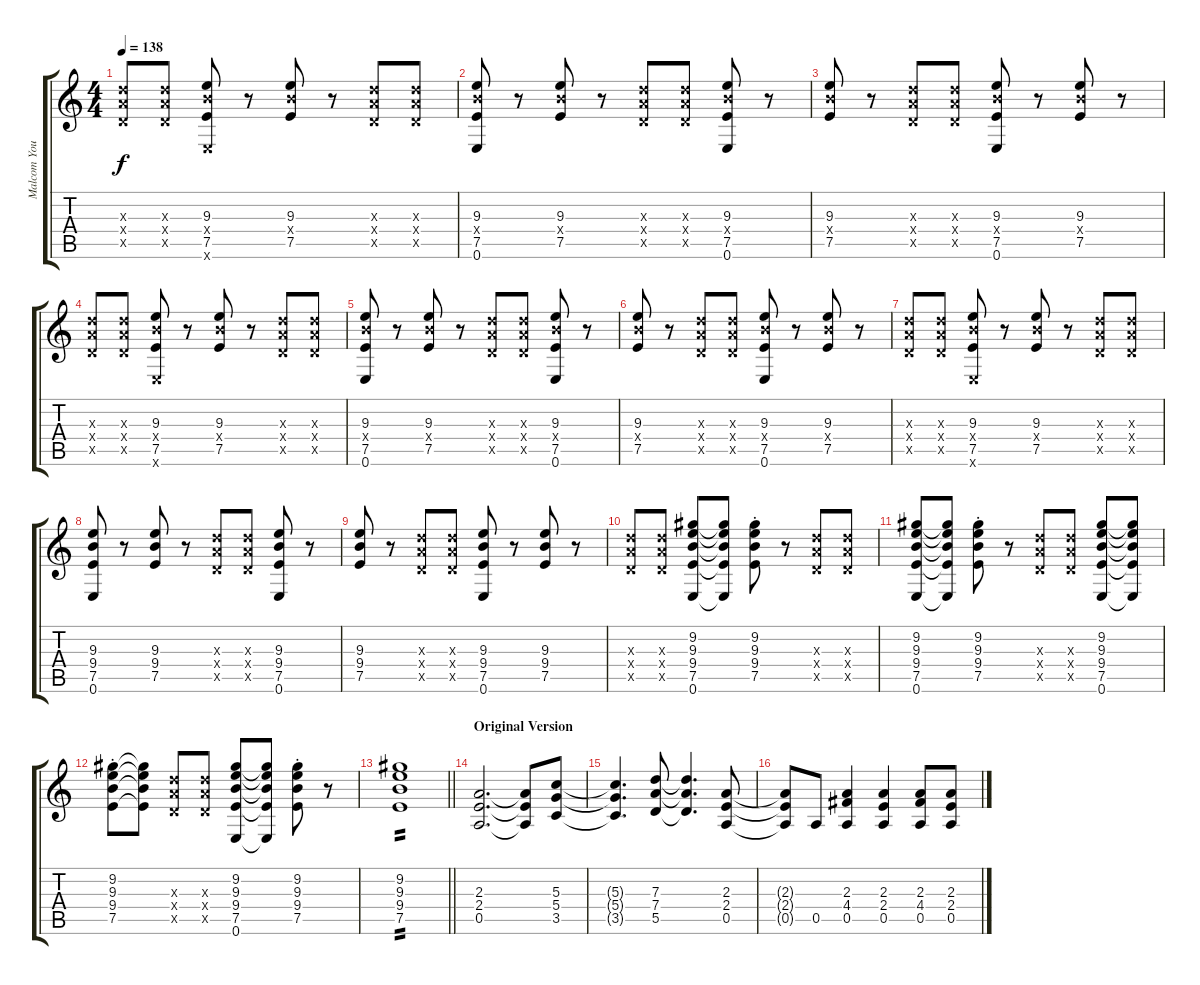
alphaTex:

\track ("Malcom Young" "Malcom You") {instrument overdrivenguitar}
\staff {score tabs}
\tuning (E4 B3 G3 D3 A2 E2) {hide}
\ts (4 4)
\tempo 138
\clef g2
\ks c
(7.3{x} 7.4{x} 5.5{x}).8{dy f} (7.3{x} 7.4{x} 5.5{x}).8 (9.3 9.4{x} 7.5 0.6{x}).8 r.8 (9.3 9.4{x} 7.5).8 r.8 (7.3{x} 7.4{x} 5.5{x}).8 (7.3{x} 7.4{x} 5.5{x}).8 |
(9.3 9.4{x} 7.5 0.6).8 r.8 (9.3 9.4{x} 7.5).8 r.8 (7.3{x} 7.4{x} 5.5{x}).8 (7.3{x} 7.4{x} 5.5{x}).8 (9.3 9.4{x} 7.5 0.6).8 r.8 |
(9.3 9.4{x} 7.5).8 r.8 (7.3{x} 7.4{x} 5.5{x}).8 (7.3{x} 7.4{x} 5.5{x}).8 (9.3 9.4{x} 7.5 0.6).8 r.8 (9.3 9.4{x} 7.5).8 r.8 |
(7.3{x} 7.4{x} 5.5{x}).8{volume 8} (7.3{x} 7.4{x} 5.5{x}).8 (9.3 9.4{x} 7.5 0.6{x}).8 r.8 (9.3 9.4{x} 7.5).8 r.8 (7.3{x} 7.4{x} 5.5{x}).8 (7.3{x} 7.4{x} 5.5{x}).8 |
(9.3 9.4{x} 7.5 0.6).8 r.8 (9.3 9.4{x} 7.5).8 r.8 (7.3{x} 7.4{x} 5.5{x}).8 (7.3{x} 7.4{x} 5.5{x}).8 (9.3 9.4{x} 7.5 0.6).8 r.8 |
(9.3 9.4{x} 7.5).8{volume 11} r.8 (7.3{x} 7.4{x} 5.5{x}).8 (7.3{x} 7.4{x} 5.5{x}).8 (9.3 9.4{x} 7.5 0.6).8 r.8 (9.3 9.4{x} 7.5).8 r.8 |
(7.3{x} 7.4{x} 5.5{x}).8 (7.3{x} 7.4{x} 5.5{x}).8 (9.3 9.4{x} 7.5 0.6{x}).8 r.8 (9.3 9.4{x} 7.5).8 r.8 (7.3{x} 7.4{x} 5.5{x}).8 (7.3{x} 7.4{x} 5.5{x}).8 |
(9.3 9.4 7.5 0.6).8 r.8 (9.3 9.4 7.5).8 r.8 (7.3{x} 7.4{x} 5.5{x}).8 (7.3{x} 7.4{x} 5.5{x}).8 (9.3 9.4 7.5 0.6).8 r.8 |
(9.3 9.4 7.5).8 r.8 (7.3{x} 7.4{x} 5.5{x}).8 (7.3{x} 7.4{x} 5.5{x}).8 (9.3 9.4 7.5 0.6).8 r.8 (9.3 9.4 7.5).8 r.8 |
(7.3{x} 7.4{x} 5.5{x}).8 (7.3{x} 7.4{x} 5.5{x}).8 (9.2 9.3 9.4 7.5 0.6).8 (9.2{t} 9.3{t} 9.4{t} 7.5{t} 0.6{t}).8 (9.2{st} 9.3 9.4 7.5).8 r.8 (7.3{x} 7.4{x} 5.5{x}).8 (7.3{x} 7.4{x} 5.5{x}).8 |
(9.2 9.3 9.4 7.5 0.6).8 (9.2{t} 9.3{t} 9.4{t} 7.5{t} 0.6{t}).8 (9.2{st} 9.3 9.4 7.5).8 r.8 (7.3{x} 7.4{x} 5.5{x}).8 (7.3{x} 7.4{x} 5.5{x}).8 (9.2 9.3 9.4 7.5 0.6).8 (9.2{t} 9.3{t} 9.4{t} 7.5{t} 0.6{t}).8 |
(9.2{st} 9.3 9.4 7.5).8 (9.2{t} 9.3{t} 9.4{t} 7.5{t}).8 (7.3{x} 7.4{x} 5.5{x}).8 (7.3{x} 7.4{x} 5.5{x}).8 (9.2 9.3 9.4 7.5 0.6).8 (9.2{t} 9.3{t} 9.4{t} 7.5{t} 0.6{t}).8 (9.2{st} 9.3 9.4 7.5).8 r.8 |
\barLineRight lightlight
(9.2 9.3 9.4 7.5).1{tp 2} |
\section ("" "Original Version")
(2.3 2.4 0.5).2{d} (2.3{t} 2.4{t} 0.5{t}).8 (5.3 5.4 3.5).8 |
(5.3{t} 5.4{t} 3.5{t}).4{d} (7.3 7.4 5.5).8 (7.3{t} 7.4{t} 5.5{t}).4{d} (2.3 2.4 0.5).8 |
(2.3{t} 2.4{t} 0.5{t}).8 0.5.8 (2.3 4.4 0.5).4 (2.3 2.4 0.5).4 (2.3 4.4 0.5).8 (2.3 2.4 0.5).8
